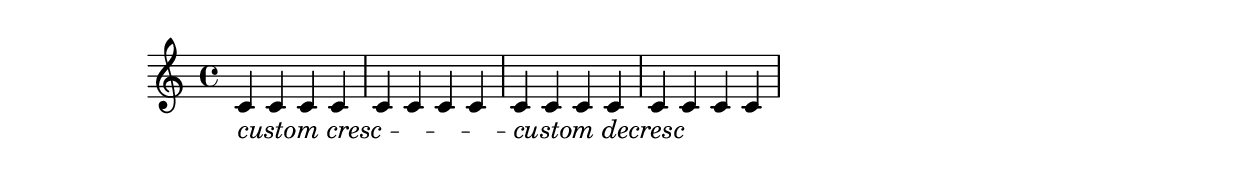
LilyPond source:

% Do not edit this file; it is automatically
% generated from Documentation/snippets/new
% This file is in the public domain.
%% Note: this file works from version 2.13.8
\version "2.13.36"

\header {
%% Translation of GIT committish: 0b55335aeca1de539bf1125b717e0c21bb6fa31b

  texidoces = "
Funciones postfijas para la creación de objetos de extensión de texto
personalizados.  Los objetos de extensión deben comenzar en la primera
nota del compás.  Hay que utilizar -\mycresc, en caso contrario el
comienzo del eobjeto de extensión se asignará a la nota siguiente.

"

  doctitlees = "Objeto personalizado de extensión de texto de matices dinámicos postfijo"

%%   Translation of GIT committish: ab9e3136d78bfaf15cc6d77ed1975d252c3fe506


  texidocde = "Die Nachstellung funktioniert für eigene Crescendo-Textstrecker.
Die Strecker sollten an der ersten Note eines Taktes beginnen.  Man muss
-\mycresc benutzen, sonst wird der Beginn des Streckers der nächsten Note
zugewiesen.

"
  doctitlede = "Eigene Dynamiktextspanner nachgestellt"


%% Translation of GIT committish: a06cb0b0d9593ba110e001f2b0f44b8bef084693

  texidocfr = "
Il s'agit de fonctions postfix pour personnaliser l'extension des
crescendos textuels.  L'extension devrait débuter sur la première notte
de la mesure.  Il faut utiliser @code{-\mycresc} -- comme une
articulation -- sous peine que le départ de l'extension n'apparaisse
qu'à la note suivante.
"

  doctitlefr = "Personnalisation des extenseurs de nuance postfix"


  lsrtags = "expressive-marks, tweaks-and-overrides"
  texidoc = "Postfix functions for custom crescendo text spanners.  The spanners
should start on the first note of the measure.  One has to use -\mycresc,
otherwise the spanner start will rather be assigned to the next note.
"
  doctitle = "Dynamics custom text spanner postfix"
} % begin verbatim


% Two functions for (de)crescendo spanners where you can explicitly give the
% spanner text.
mycresc =
#(define-music-function (parser location mymarkup) (markup?)
   (make-music 'CrescendoEvent
               'span-direction START
               'span-type 'text
               'span-text mymarkup))
mydecresc =
#(define-music-function (parser location mymarkup) (markup?)
   (make-music 'DecrescendoEvent
               'span-direction START
               'span-type 'text
               'span-text mymarkup))

\relative c' {
  c4-\mycresc "custom cresc" c4 c4 c4 |
  c4 c4 c4 c4 |
  c4-\mydecresc "custom decresc" c4 c4 c4 |
  c4 c4\! c4 c4
}



